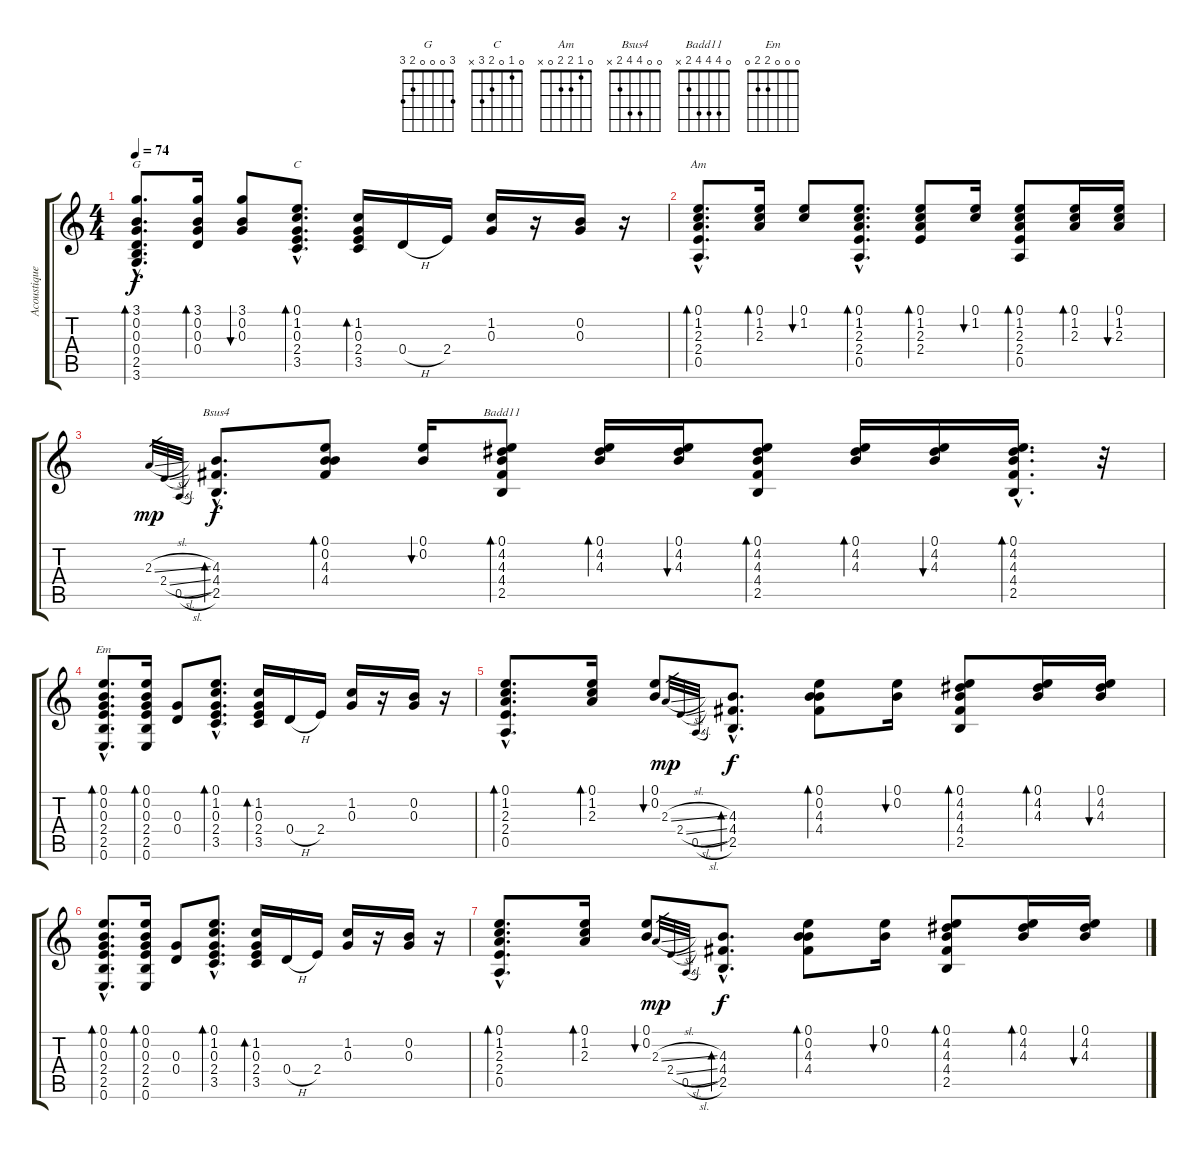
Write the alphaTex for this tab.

\track ("Acoustique" "Acoustique") {instrument acousticguitarsteel}
\staff {score tabs}
\tuning (E4 B3 G3 D3 A2 E2) {hide}
\chord ("G" 3 0 0 0 2 3)
\chord ("C" 0 1 0 2 3 x)
\chord ("Am" 0 1 2 2 0 x)
\chord ("Bsus4" 0 0 4 4 2 x)
\chord ("Badd11" 0 4 4 4 2 x)
\chord ("Em" 0 0 0 2 2 0)
\ts (4 4)
\tempo 74
\clef g2
\ks c
(3.1{hac} 0.2{hac} 0.3{hac} 0.4{hac} 2.5{hac} 3.6{hac}).8{d bd 30 ch "G" dy f} (3.1 0.2 0.3 0.4).16{bd 30} (3.1 0.2 0.3).8{bu 30} (0.1{hac} 1.2{hac} 0.3{hac} 2.4{hac} 3.5{hac}).8{d bd 60 ch "C"} (1.2 0.3 2.4 3.5).16{bd 60} 0.4{h}.16 2.4.16 (1.2 0.3).16 r.16 (0.2 0.3).16 r.16 |
(0.1{hac} 1.2{hac} 2.3{hac} 2.4{hac} 0.5{hac}).8{d bd 60 ch "Am"} (0.1 1.2 2.3).16{bd 60} (0.1 1.2).8{bu 60} (0.1{hac} 1.2{hac} 2.3{hac} 2.4{hac} 0.5{hac}).8{d bd 60} (0.1 1.2 2.3 2.4).8{bd 60} (0.1 1.2).16{bu 60} (0.1 1.2 2.3 2.4 0.5).8{bd 60} (0.1 1.2 2.3).16{bd 60} (0.1 1.2 2.3).16{bu 60} |
2.3{sl}.32{gr dy mp} 2.4{sl}.32{gr} 0.5{sl}.32{gr} (4.3{hac} 4.4{hac} 2.5{hac}).8{d bd 60 ch "Bsus4" dy f} (0.1 0.2 4.3 4.4).8{bd 60} (0.1 0.2).16{bu 60} (0.1 4.2 4.3 4.4 2.5).8{bd 60 ch "Badd11"} (0.1 4.2 4.3).16{bd 60} (0.1 4.2 4.3).16{bu 60} (0.1 4.2 4.3 4.4 2.5).8{bd 60} (0.1 4.2 4.3).16{bd 60} (0.1 4.2 4.3).16{bu 60} (0.1{hac} 4.2{hac} 4.3{hac} 4.4{hac} 2.5{hac}).16{d bd 60} r.32 |
(0.1{hac} 0.2{hac} 0.3{hac} 2.4{hac} 2.5{hac} 0.6{hac}).8{d bd 60 ch "Em"} (0.1 0.2 0.3 2.4 2.5 0.6).16{bd 60} (0.3 0.4).8 (0.1{hac} 1.2{hac} 0.3{hac} 2.4{hac} 3.5{hac}).8{d bd 60} (1.2 0.3 2.4 3.5).16{bd 60} 0.4{h}.16 2.4.16 (1.2 0.3).16 r.16 (0.2 0.3).16 r.16 |
(0.1{hac} 1.2{hac} 2.3{hac} 2.4{hac} 0.5{hac}).8{d bd 60} (0.1 1.2 2.3).16{bd 60} (0.1 0.2).8{bu 60} 2.3{sl}.32{gr dy mp} 2.4{sl}.32{gr} 0.5{sl}.32{gr} (4.3{hac} 4.4{hac} 2.5{hac}).8{d bd 60 dy f} (0.1 0.2 4.3 4.4).8{bd 60} (0.1 0.2).16{bu 60} (0.1 4.2 4.3 4.4 2.5).8{bd 60} (0.1 4.2 4.3).16{bd 60} (0.1 4.2 4.3).16{bu 60} |
(0.1{hac} 0.2{hac} 0.3{hac} 2.4{hac} 2.5{hac} 0.6{hac}).8{d bd 60} (0.1 0.2 0.3 2.4 2.5 0.6).16{bd 60} (0.3 0.4).8 (0.1{hac} 1.2{hac} 0.3{hac} 2.4{hac} 3.5{hac}).8{d bd 60} (1.2 0.3 2.4 3.5).16{bd 60} 0.4{h}.16 2.4.16 (1.2 0.3).16 r.16 (0.2 0.3).16 r.16 |
(0.1{hac} 1.2{hac} 2.3{hac} 2.4{hac} 0.5{hac}).8{d bd 60} (0.1 1.2 2.3).16{bd 60} (0.1 0.2).8{bu 60} 2.3{sl}.32{gr dy mp} 2.4{sl}.32{gr} 0.5{sl}.32{gr} (4.3{hac} 4.4{hac} 2.5{hac}).8{d bd 60 dy f} (0.1 0.2 4.3 4.4).8{bd 60} (0.1 0.2).16{bu 60} (0.1 4.2 4.3 4.4 2.5).8{bd 60} (0.1 4.2 4.3).16{bd 60} (0.1 4.2 4.3).16{bu 60}
